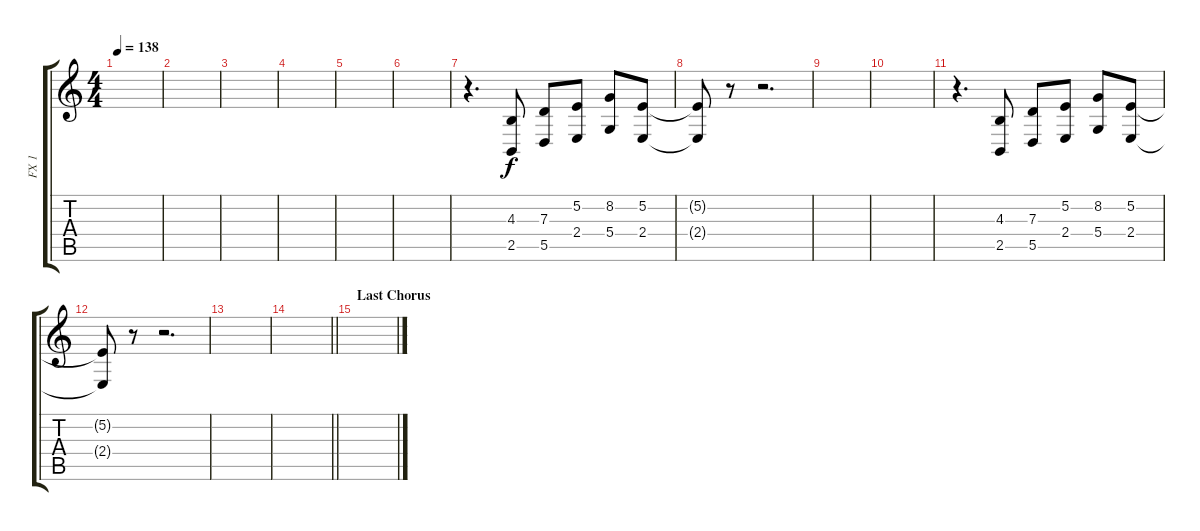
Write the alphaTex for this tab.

\track ("FX 1" "FX 1") {instrument stringensemble1}
\staff {score tabs}
\tuning (E4 B3 G3 D3 A2 D2) {hide}
\ts (4 4)
\tempo 138
\clef g2
\ks c
|
|
|
|
|
|
r.4{d volume 12 balance 8 instrument choiraahs} (4.3 2.5).8 (7.3 5.5).8 (5.2 2.4).8 (8.2 5.4).8 (5.2 2.4).8 |
(5.2{t} 2.4{t}).8 r.8 r.2{d} |
|
|
r.4{d} (4.3 2.5).8 (7.3 5.5).8 (5.2 2.4).8 (8.2 5.4).8 (5.2 2.4).8 |
(5.2{t} 2.4{t}).8 r.8 r.2{d} |
|
\barLineRight lightlight
|
\section ("" "Last Chorus")
